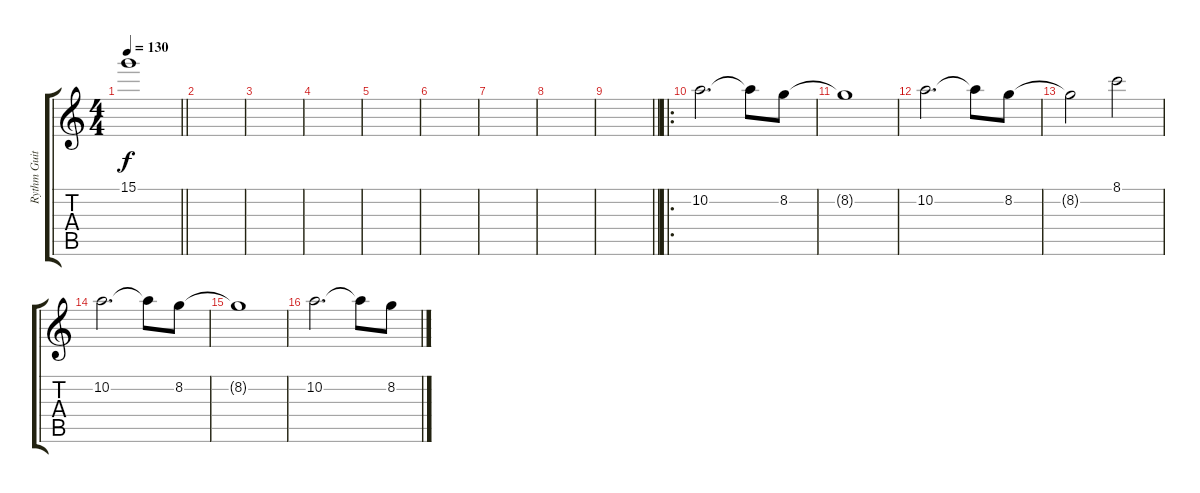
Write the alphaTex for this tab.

\track ("Rythm Guitar 1" "Rythm Guit") {instrument overdrivenguitar}
\staff {score tabs}
\tuning (E4 B3 G3 D3 A2 E2) {hide}
\ts (4 4)
\tempo 130
\clef g2
\barLineRight lightlight
\ks c
15.1{t}.1{dy f} |
|
|
|
|
|
|
|
\barLineRight lightlight
|
\ro
10.2.2{d} 10.2{t}.8 8.2.8 |
8.2{t}.1 |
10.2.2{d} 10.2{t}.8 8.2.8 |
8.2{t}.2 8.1.2 |
10.2.2{d} 10.2{t}.8 8.2.8 |
8.2{t}.1 |
10.2.2{d} 10.2{t}.8 8.2.8
